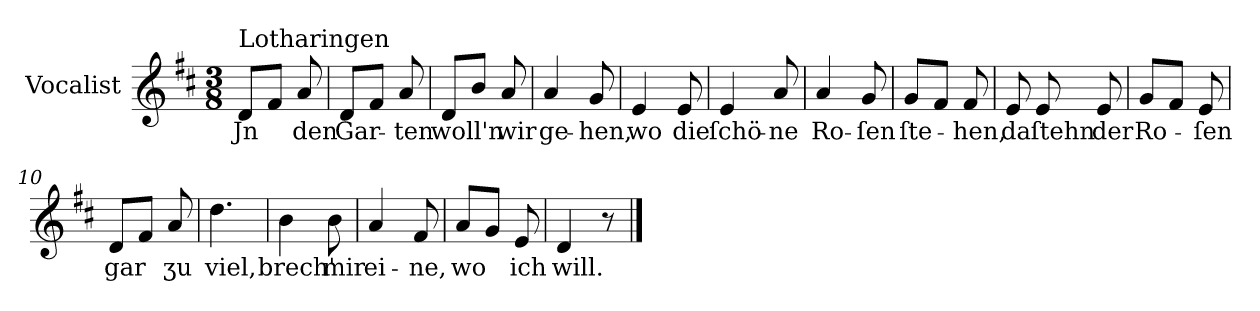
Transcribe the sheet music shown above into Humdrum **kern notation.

**kern	**text
*part1	*part1
*staff1	*staff1
*I"Vocalist	*
*k[f#c#]	*
*D:	*
*M3/8	*
=	=
!LO:TX:a:t=Lotharingen	!
8dL	Jn
8f#J	.
8a	den
=1	=1
8dL	Gar-
8f#J	.
8a	-ten
=2	=2
8dL	woll'n
8bJ	.
8a	wir
=3	=3
4a	ge-
8g	-hen,
=4	=4
4e	wo
8e	die
=5	=5
4e	ſchö-
8a	-ne
=6	=6
4a	Ro-
8g	-ſen
=7	=7
8gL	ſte-
8f#J	.
8f#	-hen,
=8	=8
8e	da
8e	ſtehn
8e	der
=9	=9
8gL	Ro-
8f#J	.
8e	-ſen
=10	=10
8dL	gar
8f#J	.
8a	ʒu
=11	=11
4.dd	viel,
=12	=12
4b	brech'
8b	mir
=13	=13
4a	ei-
8f#	-ne,
=14	=14
8aL	wo
8gJ	.
8e	ich
=15	=15
4d	will.
8r	.
==	==
*-	*-
